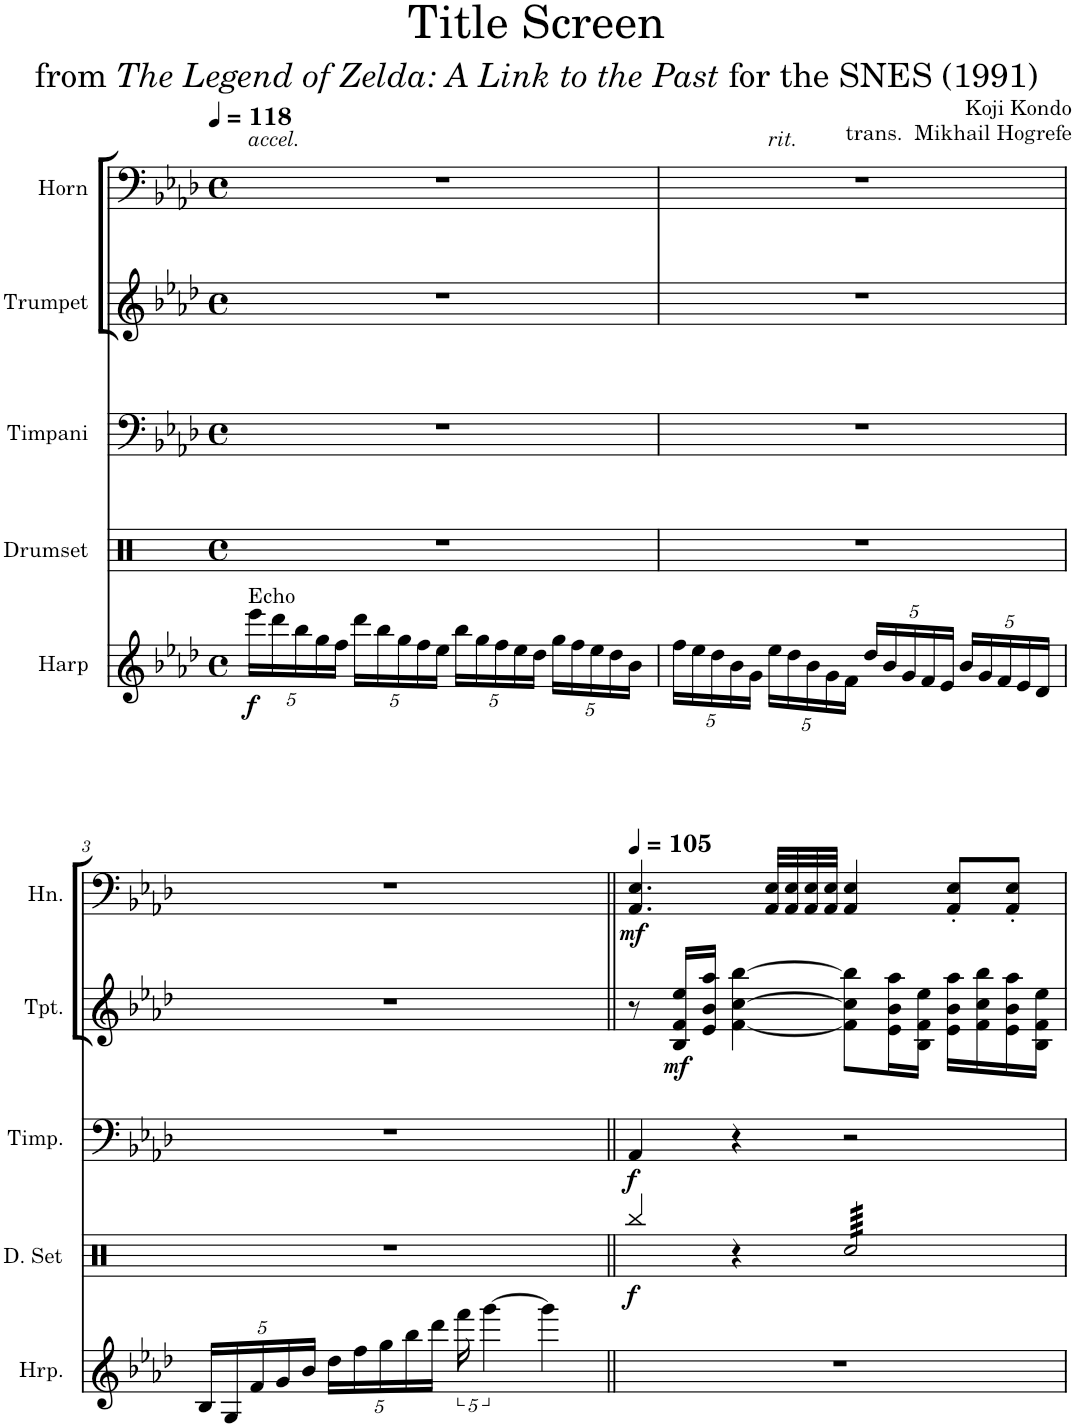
**kern	**dynam	**kern	**dynam	**kern	**dynam	**kern	**dynam	**kern	**dynam	**kern	**dynam	**kern	**dynam	**kern	**dynam	**kern	**dynam	**kern	**dynam	**kern	**dynam
*part11	*part11	*part10	*part10	*part9	*part9	*part8	*part8	*part7	*part7	*part6	*part6	*part5	*part5	*part4	*part4	*part3	*part3	*part2	*part2	*part1	*part1
*staff11	*staff11	*staff10	*staff10	*staff9	*staff9	*staff8	*staff8	*staff7	*staff7	*staff6	*staff6	*staff5	*staff5	*staff4	*staff4	*staff3	*staff3	*staff2	*staff2	*staff1	*staff1
*I"Harp 6	*	*I"Harp 5	*	*I"Harp 4	*	*I"Harp 3	*	*I"Harp 2	*	*I"Harp	*	*I"Drumset	*	*I"Timpani	*	*I"Trumpet in C	*	*I"Trumpet	*	*I"Horn	*
*I'Hrp. 6	*	*I'Hrp. 5	*	*I'Hrp. 4	*	*I'Hrp. 3	*	*I'Hrp. 2	*	*I'Hrp.	*	*I'D. Set	*	*I'Timp.	*	*I'Tpt	*	*I'Tpt.	*	*I'Hn.	*
*stria5	*	*stria5	*	*stria5	*	*stria5	*	*stria5	*	*	*	*	*	*	*	*stria5	*	*	*	*	*
*clefG2	*	*clefG2	*	*clefG2	*	*clefG2	*	*clefG2	*	*clefG2	*	*clefX	*	*clefF4	*	*clefG2	*	*clefG2	*	*clefF4	*
*	*	*	*	*	*	*	*	*	*	*	*	*	*	*	*	*Trd1c2	*	*Trd1c2	*	*Trd4c7	*
*k[b-e-a-d-]	*	*k[b-e-a-d-]	*	*k[b-e-a-d-]	*	*k[b-e-a-d-]	*	*k[b-e-a-d-]	*	*k[b-e-a-d-]	*	*k[]	*	*k[b-e-a-d-]	*	*k[b-e-a-d-]	*	*k[b-e-a-d-]	*	*k[b-e-a-d-]	*
*M4/4	*	*M4/4	*	*M4/4	*	*M4/4	*	*M4/4	*	*M4/4	*	*M4/4	*	*M4/4	*	*M4/4	*	*M4/4	*	*M4/4	*
*met(c)	*	*met(c)	*	*met(c)	*	*met(c)	*	*met(c)	*	*met(c)	*	*met(c)	*	*met(c)	*	*met(c)	*	*met(c)	*	*met(c)	*
*MM118	*	*MM118	*	*MM118	*	*MM118	*	*MM118	*	*MM118	*	*MM118	*	*MM118	*	*MM118	*	*MM118	*	*MM118	*
*	*	*	*	*	*	*	*	*Xbrackettup	*	*Xbrackettup	*	*	*	*	*	*	*	*	*	*	*
=1	=1	=1	=1	=1	=1	=1	=1	=1	=1	=1	=1	=1	=1	=1	=1	=1	=1	=1	=1	=1	=1
!	!	!	!	!	!	!	!	!	!	!	!	!	!	!	!	!	!	!	!	!LO:TX:a:i:t=accel.	!
!	!	!	!	!	!	!	!	!	!	!LO:TX:a:t=Echo	!	!	!	!	!	!	!	!	!	!	!
!	!	!	!	!	!	!	!LO:DY:b	!	!	!	!LO:DY:b	!	!	!	!	!	!	!	!	!	!
1r	.	1r	.	5r	.	4eee-	f	20r	.	20eee-\LL	f	1r	.	1r	.	1r	.	1r	.	1r	.
!	!	!	!	!	!	!	!	!	!LO:DY:b	!	!	!	!	!	!	!	!	!	!	!	!
.	.	.	.	.	.	.	.	20ddd-\LL	f	20ddd-\	.	.	.	.	.	.	.	.	.	.	.
.	.	.	.	.	.	.	.	20bb-\J	.	20bb-\	.	.	.	.	.	.	.	.	.	.	.
.	.	.	.	.	.	.	.	[10gg\J	.	20gg\	.	.	.	.	.	.	.	.	.	.	.
!	!	!	!	!	!LO:DY:b	!	!	!	!	!	!	!	!	!	!	!	!	!	!	!	!
.	.	.	.	[4ff	f	.	.	.	.	20ff\JJ	.	.	.	.	.	.	.	.	.	.	.
.	.	.	.	.	.	4ddd-	.	20gg\LL]	.	20ddd-\LL	.	.	.	.	.	.	.	.	.	.	.
.	.	.	.	.	.	.	.	20bb-\	.	20bb-\	.	.	.	.	.	.	.	.	.	.	.
.	.	.	.	.	.	.	.	20gg\J	.	20gg\	.	.	.	.	.	.	.	.	.	.	.
.	.	.	.	.	.	.	.	[10ff\J	.	20ff\	.	.	.	.	.	.	.	.	.	.	.
.	.	.	.	[4ee-	.	.	.	.	.	20ee-\JJ	.	.	.	.	.	.	.	.	.	.	.
.	.	.	.	.	.	4bb-	.	20ff\LL]	.	20bb-\LL	.	.	.	.	.	.	.	.	.	.	.
.	.	.	.	.	.	.	.	20gg\	.	20gg\	.	.	.	.	.	.	.	.	.	.	.
.	.	.	.	.	.	.	.	20ff\J	.	20ff\	.	.	.	.	.	.	.	.	.	.	.
.	.	.	.	.	.	.	.	[10ee-\J	.	20ee-\	.	.	.	.	.	.	.	.	.	.	.
.	.	.	.	[4dd-	.	.	.	.	.	20dd-\JJ	.	.	.	.	.	.	.	.	.	.	.
.	.	.	.	.	.	4gg	.	20ee-\LL]	.	20gg\LL	.	.	.	.	.	.	.	.	.	.	.
.	.	.	.	.	.	.	.	20ff\	.	20ff\	.	.	.	.	.	.	.	.	.	.	.
.	.	.	.	.	.	.	.	20ee-\J	.	20ee-\	.	.	.	.	.	.	.	.	.	.	.
.	.	.	.	.	.	.	.	[10dd-\J	.	20dd-\	.	.	.	.	.	.	.	.	.	.	.
.	.	.	.	[20b-	.	.	.	.	.	20b-\JJ	.	.	.	.	.	.	.	.	.	.	.
=2	=2	=2	=2	=2	=2	=2	=2	=2	=2	=2	=2	=2	=2	=2	=2	=2	=2	=2	=2	=2	=2
*	*	*	*	*	*	*	*	*	*	*	*	*	*	*	*	*	*	*	*	*^	*
1r	.	1r	.	5b-]	.	4ff	.	20dd-\LL]	.	20ff\LL	.	1r	.	1r	.	1r	.	1r	.	1r	4ryy	.
.	.	.	.	.	.	.	.	20ee-\	.	20ee-\	.	.	.	.	.	.	.	.	.	.	.	.
.	.	.	.	.	.	.	.	20dd-\J	.	20dd-\	.	.	.	.	.	.	.	.	.	.	.	.
.	.	.	.	.	.	.	.	[10b-\J	.	20b-\	.	.	.	.	.	.	.	.	.	.	.	.
.	.	.	.	[4g	.	.	.	.	.	20g\JJ	.	.	.	.	.	.	.	.	.	.	.	.
!	!	!	!	!	!	!	!	!	!	!	!	!	!	!	!	!	!	!	!	!	!LO:TX:a:i:t=rit.	!
.	.	.	.	.	.	4ee-	.	20b-/LL]	.	20ee-\LL	.	.	.	.	.	.	.	.	.	.	2.ryy	.
.	.	.	.	.	.	.	.	20dd-/	.	20dd-\	.	.	.	.	.	.	.	.	.	.	.	.
.	.	.	.	.	.	.	.	20b-/J	.	20b-\	.	.	.	.	.	.	.	.	.	.	.	.
.	.	.	.	.	.	.	.	[10g/J	.	20g\	.	.	.	.	.	.	.	.	.	.	.	.
.	.	.	.	[4f	.	.	.	.	.	20f\JJ	.	.	.	.	.	.	.	.	.	.	.	.
.	.	.	.	.	.	4dd-	.	20g/LL]	.	20dd-/LL	.	.	.	.	.	.	.	.	.	.	.	.
.	.	.	.	.	.	.	.	20b-/	.	20b-/	.	.	.	.	.	.	.	.	.	.	.	.
.	.	.	.	.	.	.	.	20g/J	.	20g/	.	.	.	.	.	.	.	.	.	.	.	.
.	.	.	.	.	.	.	.	[10f/J	.	20f/	.	.	.	.	.	.	.	.	.	.	.	.
.	.	.	.	[4e-	.	.	.	.	.	20e-/JJ	.	.	.	.	.	.	.	.	.	.	.	.
.	.	.	.	.	.	[4b-	.	20f/LL]	.	20b-/LL	.	.	.	.	.	.	.	.	.	.	.	.
.	.	.	.	.	.	.	.	20g/	.	20g/	.	.	.	.	.	.	.	.	.	.	.	.
.	.	.	.	.	.	.	.	20f/J	.	20f/	.	.	.	.	.	.	.	.	.	.	.	.
.	.	.	.	.	.	.	.	10e-/J	.	20e-/	.	.	.	.	.	.	.	.	.	.	.	.
.	.	.	.	[20d-	.	.	.	.	.	20d-/JJ	.	.	.	.	.	.	.	.	.	.	.	.
*	*	*	*	*	*	*	*	*	*	*	*	*	*	*	*	*	*	*	*	*v	*v	*
!!LO:LB:g=z
=3	=3	=3	=3	=3	=3	=3	=3	=3	=3	=3	=3	=3	=3	=3	=3	=3	=3	=3	=3	=3	=3
*	*	*Xbrackettup	*	*	*	*	*	*	*	*	*	*	*	*	*	*	*	*	*	*	*
5r	.	20r	.	10d-]	.	20b-]	.	4B-	.	20B-/LL	.	1r	.	1r	.	1r	.	1r	.	1r	.
.	.	10r	.	.	.	[4G	.	.	.	20G/	.	.	.	.	.	.	.	.	.	.	.
.	.	.	.	[4f	.	.	.	.	.	20f/	.	.	.	.	.	.	.	.	.	.	.
!	!	!	!LO:DY:b	!	!	!	!	!	!	!	!	!	!	!	!	!	!	!	!	!	!
.	.	[4g	f	.	.	.	.	.	.	20g/	.	.	.	.	.	.	.	.	.	.	.
!	!LO:DY:b	!	!	!	!	!	!	!	!	!	!	!	!	!	!	!	!	!	!	!	!
[4b-	f	.	.	.	.	.	.	.	.	20b-/JJ	.	.	.	.	.	.	.	.	.	.	.
.	.	.	.	.	.	.	.	4dd-	.	20dd-\LL	.	.	.	.	.	.	.	.	.	.	.
.	.	.	.	.	.	[4ff	.	.	.	20ff\	.	.	.	.	.	.	.	.	.	.	.
.	.	.	.	[10.gg	.	.	.	.	.	20gg\	.	.	.	.	.	.	.	.	.	.	.
.	.	[10bb-	.	.	.	.	.	.	.	20bb-\	.	.	.	.	.	.	.	.	.	.	.
[20ddd-	.	.	.	.	.	.	.	.	.	20ddd-\JJ	.	.	.	.	.	.	.	.	.	.	.
*	*	*	*	*	*	*	*	*	*	*brackettup	*	*	*	*	*	*	*	*	*	*	*
2ddd-]	.	2bb-]	.	2gg]	.	.	.	2fff	.	20fff\	.	.	.	.	.	.	.	.	.	.	.
.	.	.	.	.	.	[5ggg	.	.	.	[5ggg\	.	.	.	.	.	.	.	.	.	.	.
.	.	.	.	.	.	4ggg]	.	.	.	4ggg\]	.	.	.	.	.	.	.	.	.	.	.
=4||	=4||	=4||	=4||	=4||	=4||	=4||	=4||	=4||	=4||	=4||	=4||	=4||	=4||	=4||	=4||	=4||	=4||	=4||	=4||	=4||	=4||
*	*	*	*	*	*	*	*	*	*	*	*	*	*	*	*	*	*	*	*	*MM105	*
!	!	!	!	!	!	!	!	!	!	!	!	!	!LO:DY:b	!	!LO:DY:b	!	!	!	!	!	!LO:DY:b
1r	.	1r	.	1r	.	1r	.	1r	.	1r	.	4Rbb/	f	4AA-/	f	8r	.	8r	.	4.AA-/ 4.E-/	mf
!	!	!	!	!	!	!	!	!	!	!	!	!	!	!	!	!	!	!	!LO:DY:b	!	!
.	.	.	.	.	.	.	.	.	.	.	.	.	.	.	.	32r	.	16B-/ 16f/ 16ee-/LL	mf	.	.
!	!	!	!	!	!	!	!	!	!	!	!	!	!	!	!	!	!LO:DY:b	!	!	!	!
.	.	.	.	.	.	.	.	.	.	.	.	.	.	.	.	16ee-\LL	p	.	.	.	.
.	.	.	.	.	.	.	.	.	.	.	.	.	.	.	.	.	.	16e-/ 16b-/ 16aa-/JJ	.	.	.
.	.	.	.	.	.	.	.	.	.	.	.	.	.	.	.	16aa-\JJ	.	.	.	.	.
.	.	.	.	.	.	.	.	.	.	.	.	4r	.	4r	.	.	.	[4f\ [4cc\ [4bb-\	.	.	.
.	.	.	.	.	.	.	.	.	.	.	.	.	.	.	.	[4bb-	.	.	.	.	.
.	.	.	.	.	.	.	.	.	.	.	.	.	.	.	.	.	.	.	.	32AA-/ 32E-/LLL	.
.	.	.	.	.	.	.	.	.	.	.	.	.	.	.	.	.	.	.	.	32AA-/ 32E-/	.
.	.	.	.	.	.	.	.	.	.	.	.	.	.	.	.	.	.	.	.	32AA-/ 32E-/	.
.	.	.	.	.	.	.	.	.	.	.	.	.	.	.	.	.	.	.	.	32AA-/ 32E-/JJJ	.
*	*	*	*	*	*	*	*	*	*	*	*	*tremolo	*	*	*	*	*	*	*	*	*
.	.	.	.	.	.	.	.	.	.	.	.	64Rcc/LLLL	.	2r	.	.	.	8f\] 8cc\] 8bb-\]L	.	4AA-/ 4E-/	.
.	.	.	.	.	.	.	.	.	.	.	.	64Rcc/	.	.	.	.	.	.	.	.	.
.	.	.	.	.	.	.	.	.	.	.	.	64Rcc/	.	.	.	8bb-\L]	.	.	.	.	.
.	.	.	.	.	.	.	.	.	.	.	.	64Rcc/	.	.	.	.	.	.	.	.	.
.	.	.	.	.	.	.	.	.	.	.	.	64Rcc/	.	.	.	.	.	.	.	.	.
.	.	.	.	.	.	.	.	.	.	.	.	64Rcc/	.	.	.	.	.	.	.	.	.
.	.	.	.	.	.	.	.	.	.	.	.	64Rcc/	.	.	.	.	.	.	.	.	.
.	.	.	.	.	.	.	.	.	.	.	.	64Rcc/	.	.	.	.	.	.	.	.	.
.	.	.	.	.	.	.	.	.	.	.	.	64Rcc/	.	.	.	.	.	16e-\ 16b-\ 16aa-\L	.	.	.
.	.	.	.	.	.	.	.	.	.	.	.	64Rcc/	.	.	.	.	.	.	.	.	.
.	.	.	.	.	.	.	.	.	.	.	.	64Rcc/	.	.	.	16aa-\L	.	.	.	.	.
.	.	.	.	.	.	.	.	.	.	.	.	64Rcc/	.	.	.	.	.	.	.	.	.
.	.	.	.	.	.	.	.	.	.	.	.	64Rcc/	.	.	.	.	.	16B-\ 16f\ 16ee-\JJ	.	.	.
.	.	.	.	.	.	.	.	.	.	.	.	64Rcc/	.	.	.	.	.	.	.	.	.
.	.	.	.	.	.	.	.	.	.	.	.	64Rcc/	.	.	.	16ee-\JJ	.	.	.	.	.
.	.	.	.	.	.	.	.	.	.	.	.	64Rcc/	.	.	.	.	.	.	.	.	.
.	.	.	.	.	.	.	.	.	.	.	.	64Rcc/	.	.	.	.	.	16e-\ 16b-\ 16aa-\LL	.	8AA-/' 8E-/'L	.
.	.	.	.	.	.	.	.	.	.	.	.	64Rcc/	.	.	.	.	.	.	.	.	.
.	.	.	.	.	.	.	.	.	.	.	.	64Rcc/	.	.	.	16aa-\LL	.	.	.	.	.
.	.	.	.	.	.	.	.	.	.	.	.	64Rcc/	.	.	.	.	.	.	.	.	.
.	.	.	.	.	.	.	.	.	.	.	.	64Rcc/	.	.	.	.	.	16f\ 16cc\ 16bb-\	.	.	.
.	.	.	.	.	.	.	.	.	.	.	.	64Rcc/	.	.	.	.	.	.	.	.	.
.	.	.	.	.	.	.	.	.	.	.	.	64Rcc/	.	.	.	16bb-\J	.	.	.	.	.
.	.	.	.	.	.	.	.	.	.	.	.	64Rcc/	.	.	.	.	.	.	.	.	.
.	.	.	.	.	.	.	.	.	.	.	.	64Rcc/	.	.	.	.	.	16e-\ 16b-\ 16aa-\	.	8AA-/' 8E-/'J	.
.	.	.	.	.	.	.	.	.	.	.	.	64Rcc/	.	.	.	.	.	.	.	.	.
.	.	.	.	.	.	.	.	.	.	.	.	64Rcc/	.	.	.	16aa-\L	.	.	.	.	.
.	.	.	.	.	.	.	.	.	.	.	.	64Rcc/	.	.	.	.	.	.	.	.	.
.	.	.	.	.	.	.	.	.	.	.	.	64Rcc/	.	.	.	.	.	16B-\ 16f\ 16ee-\JJ	.	.	.
.	.	.	.	.	.	.	.	.	.	.	.	64Rcc/	.	.	.	.	.	.	.	.	.
.	.	.	.	.	.	.	.	.	.	.	.	64Rcc/	.	.	.	[32ee-\JJk	.	.	.	.	.
.	.	.	.	.	.	.	.	.	.	.	.	64Rcc/JJJJ	.	.	.	.	.	.	.	.	.
*	*	*	*	*	*	*	*	*	*	*	*	*Xtremolo	*	*	*	*	*	*	*	*	*
=	=	=	=	=	=	=	=	=	=	=	=	=	=	=	=	=	=	=	=	=	=
*-	*-	*-	*-	*-	*-	*-	*-	*-	*-	*-	*-	*-	*-	*-	*-	*-	*-	*-	*-	*-	*-
